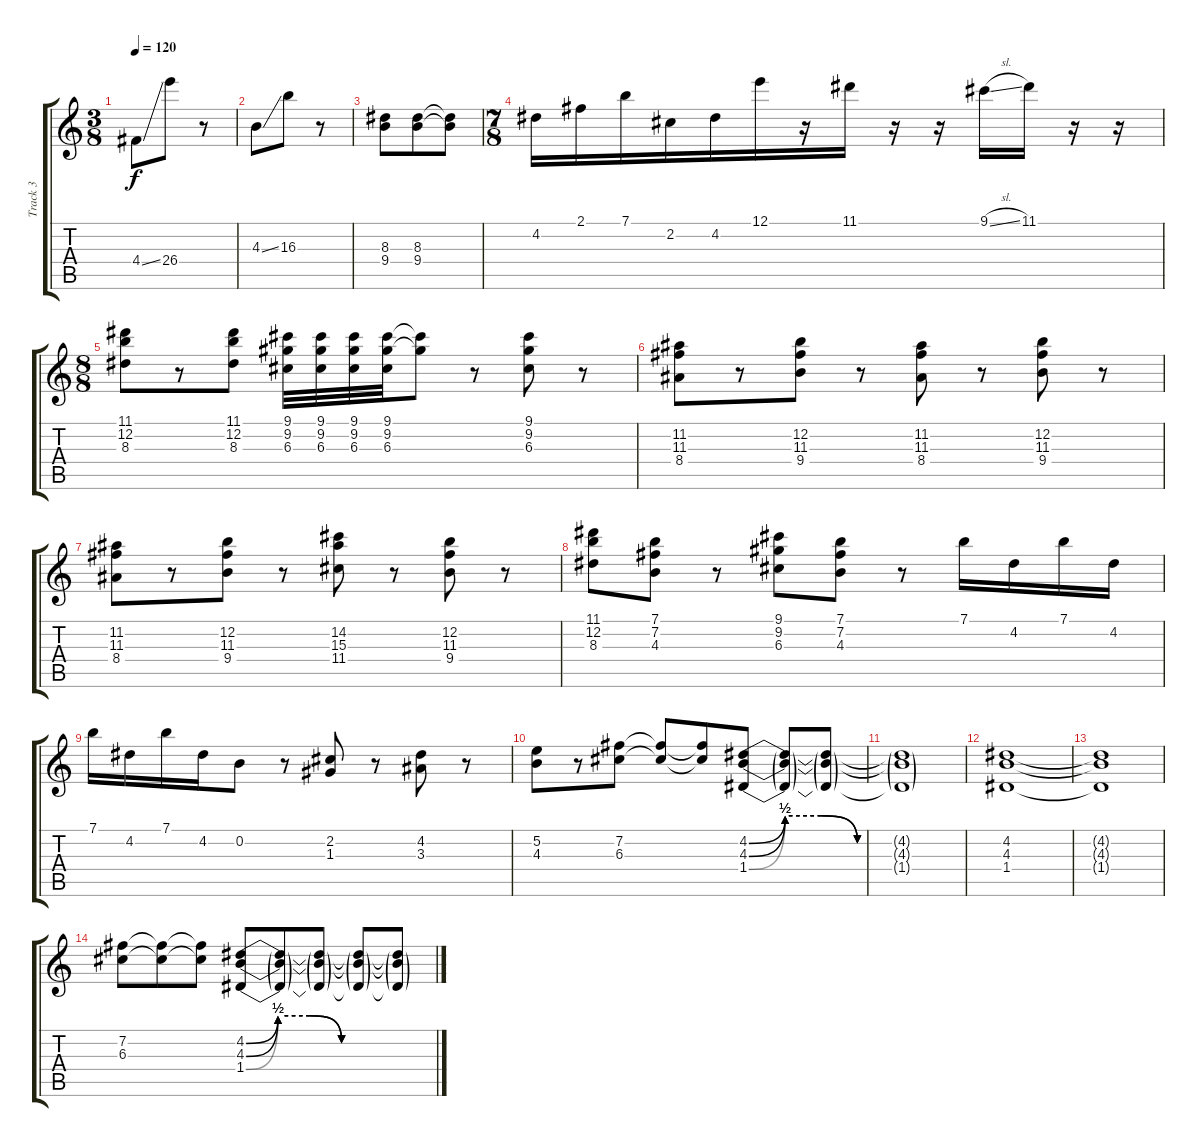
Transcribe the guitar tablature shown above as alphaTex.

\track ("Track 3" "Track 3") {instrument overdrivenguitar}
\staff {score tabs}
\tuning (E4 B3 G3 D3 A2 E2) {hide}
\ts (3 8)
\tempo 120
\clef g2
\ks c
4.4{ss}.8{dy f} 26.4.8 r.8 |
4.3{ss}.8 16.3.8 r.8 |
(8.3 9.4).8 (8.3 9.4).8 (8.3{t} 9.4{t}).8 |
\ts (7 8)
4.2.16 2.1.16 7.1.16 2.2.16 4.2.16 12.1.16 r.16 11.1.16 r.16 r.16 9.1{sl}.16 11.1.16 r.16 r.16 |
\ts (8 8)
(11.1 12.2 8.3).8 r.8 (11.1 12.2 8.3).8 (9.1 9.2 6.3).32 (9.1 9.2 6.3).32 (9.1 9.2 6.3).32 (9.1 9.2 6.3).32 (9.1{t} 9.2{t}).8 r.8 (9.1 9.2 6.3).8 r.8 |
(11.2 11.3 8.4).8 r.8 (12.2 11.3 9.4).8 r.8 (11.2 11.3 8.4).8 r.8 (12.2 11.3 9.4).8 r.8 |
(11.2 11.3 8.4).8 r.8 (12.2 11.3 9.4).8 r.8 (14.2 15.3 11.4).8 r.8 (12.2 11.3 9.4).8 r.8 |
(11.1 12.2 8.3).8 (7.1 7.2 4.3).8 r.8 (9.1 9.2 6.3).8 (7.1 7.2 4.3).8 r.8 7.1.16 4.2.16 7.1.16 4.2.16 |
7.1.16 4.2.16 7.1.16 4.2.16 0.2.8 r.8 (2.2 1.3).8 r.8 (4.2 3.3).8 r.8 |
(5.2 4.3).8 r.8 (7.2 6.3).8 (7.2{t} 6.3{t}).8 (7.2{t} 6.3{t}).8 (4.2{be (custom 0 0 10 2 20 2 30 0 60 0)} 4.3{be (custom 0 0 10 2 20 2 30 0 60 0)} 1.4{be (custom 0 0 10 2 20 2 30 0 60 0)}).8 (4.2{t} 4.3{t} 1.4{t}).8 (4.2{t} 4.3{t} 1.4{t}).8 |
(4.2{t} 4.3{t} 1.4{t}).1 |
(4.2 4.3 1.4).1 |
(4.2{t} 4.3{t} 1.4{t}).1 |
(7.2 6.3).8 (7.2{t} 6.3{t}).8 (7.2{t} 6.3{t}).8 (4.2{be (custom 0 0 10 2 20 2 30 0 60 0)} 4.3{be (custom 0 0 10 2 20 2 30 0 60 0)} 1.4{be (custom 0 0 10 2 20 2 30 0 60 0)}).8 (4.2{t} 4.3{t} 1.4{t}).8 (4.2{t} 4.3{t} 1.4{t}).8 (4.2{t} 4.3{t} 1.4{t}).8 (4.2{t} 4.3{t} 1.4{t}).8
